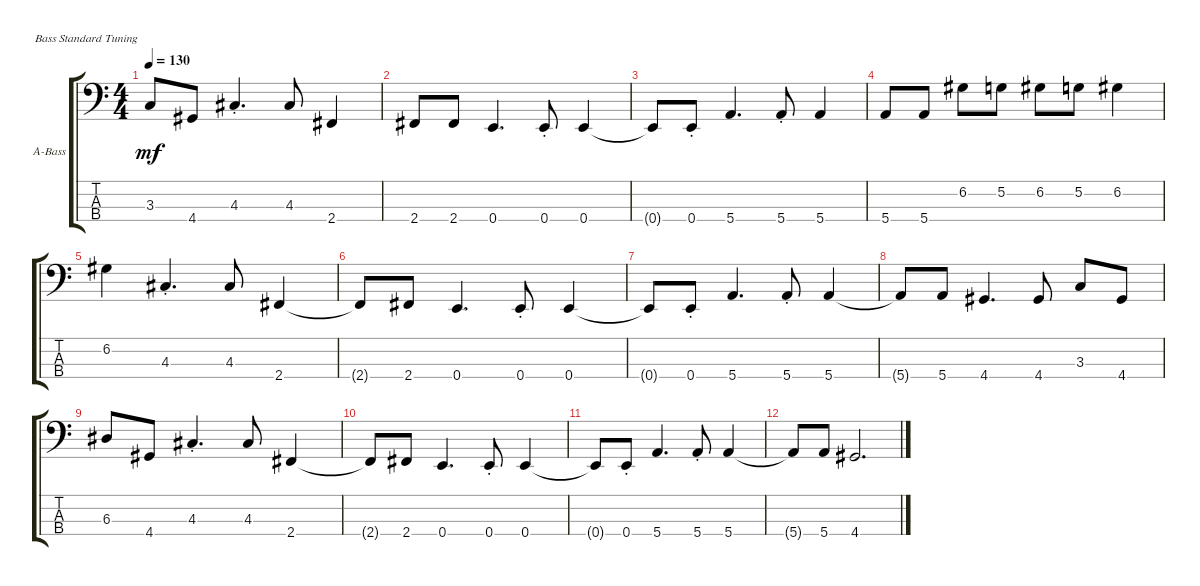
\defaultSystemsLayout 4
\bracketExtendMode groupsimilarinstruments
\firstSystemTrackNameOrientation horizontal
\otherSystemsTrackNameOrientation horizontal
\track ("Acoustic Bass" "A-Bass") {instrument acousticbass}
\staff {score tabs}
\tuning (G2 D2 A1 E1)
\ts (4 4)
\tempo 130
\clef f4
\ks c
3.3.8{dy mf} 4.4.8 4.3{st}.4{d} 4.3.8 2.4.4 |
2.4.8 2.4.8 0.4.4{d} 0.4{st}.8 0.4.4 |
0.4{t}.8 0.4{st}.8 5.4.4{d} 5.4{st}.8 5.4.4 |
5.4.8 5.4.8 6.2.8 5.2.8 6.2.8 5.2.8 6.2.4 |
6.2.4 4.3{st}.4{d} 4.3.8 2.4.4 |
2.4{t}.8 2.4.8 0.4.4{d} 0.4{st}.8 0.4.4 |
0.4{t}.8 0.4{st}.8 5.4.4{d} 5.4{st}.8 5.4.4 |
5.4{t}.8 5.4.8 4.4.4{d} 4.4.8 3.3.8 4.4.8 |
6.3.8 4.4.8 4.3{st}.4{d} 4.3.8 2.4.4 |
2.4{t}.8 2.4.8 0.4.4{d} 0.4{st}.8 0.4.4 |
0.4{t}.8 0.4{st}.8 5.4.4{d} 5.4{st}.8 5.4.4 |
5.4{t}.8 5.4.8 4.4.2{d}
